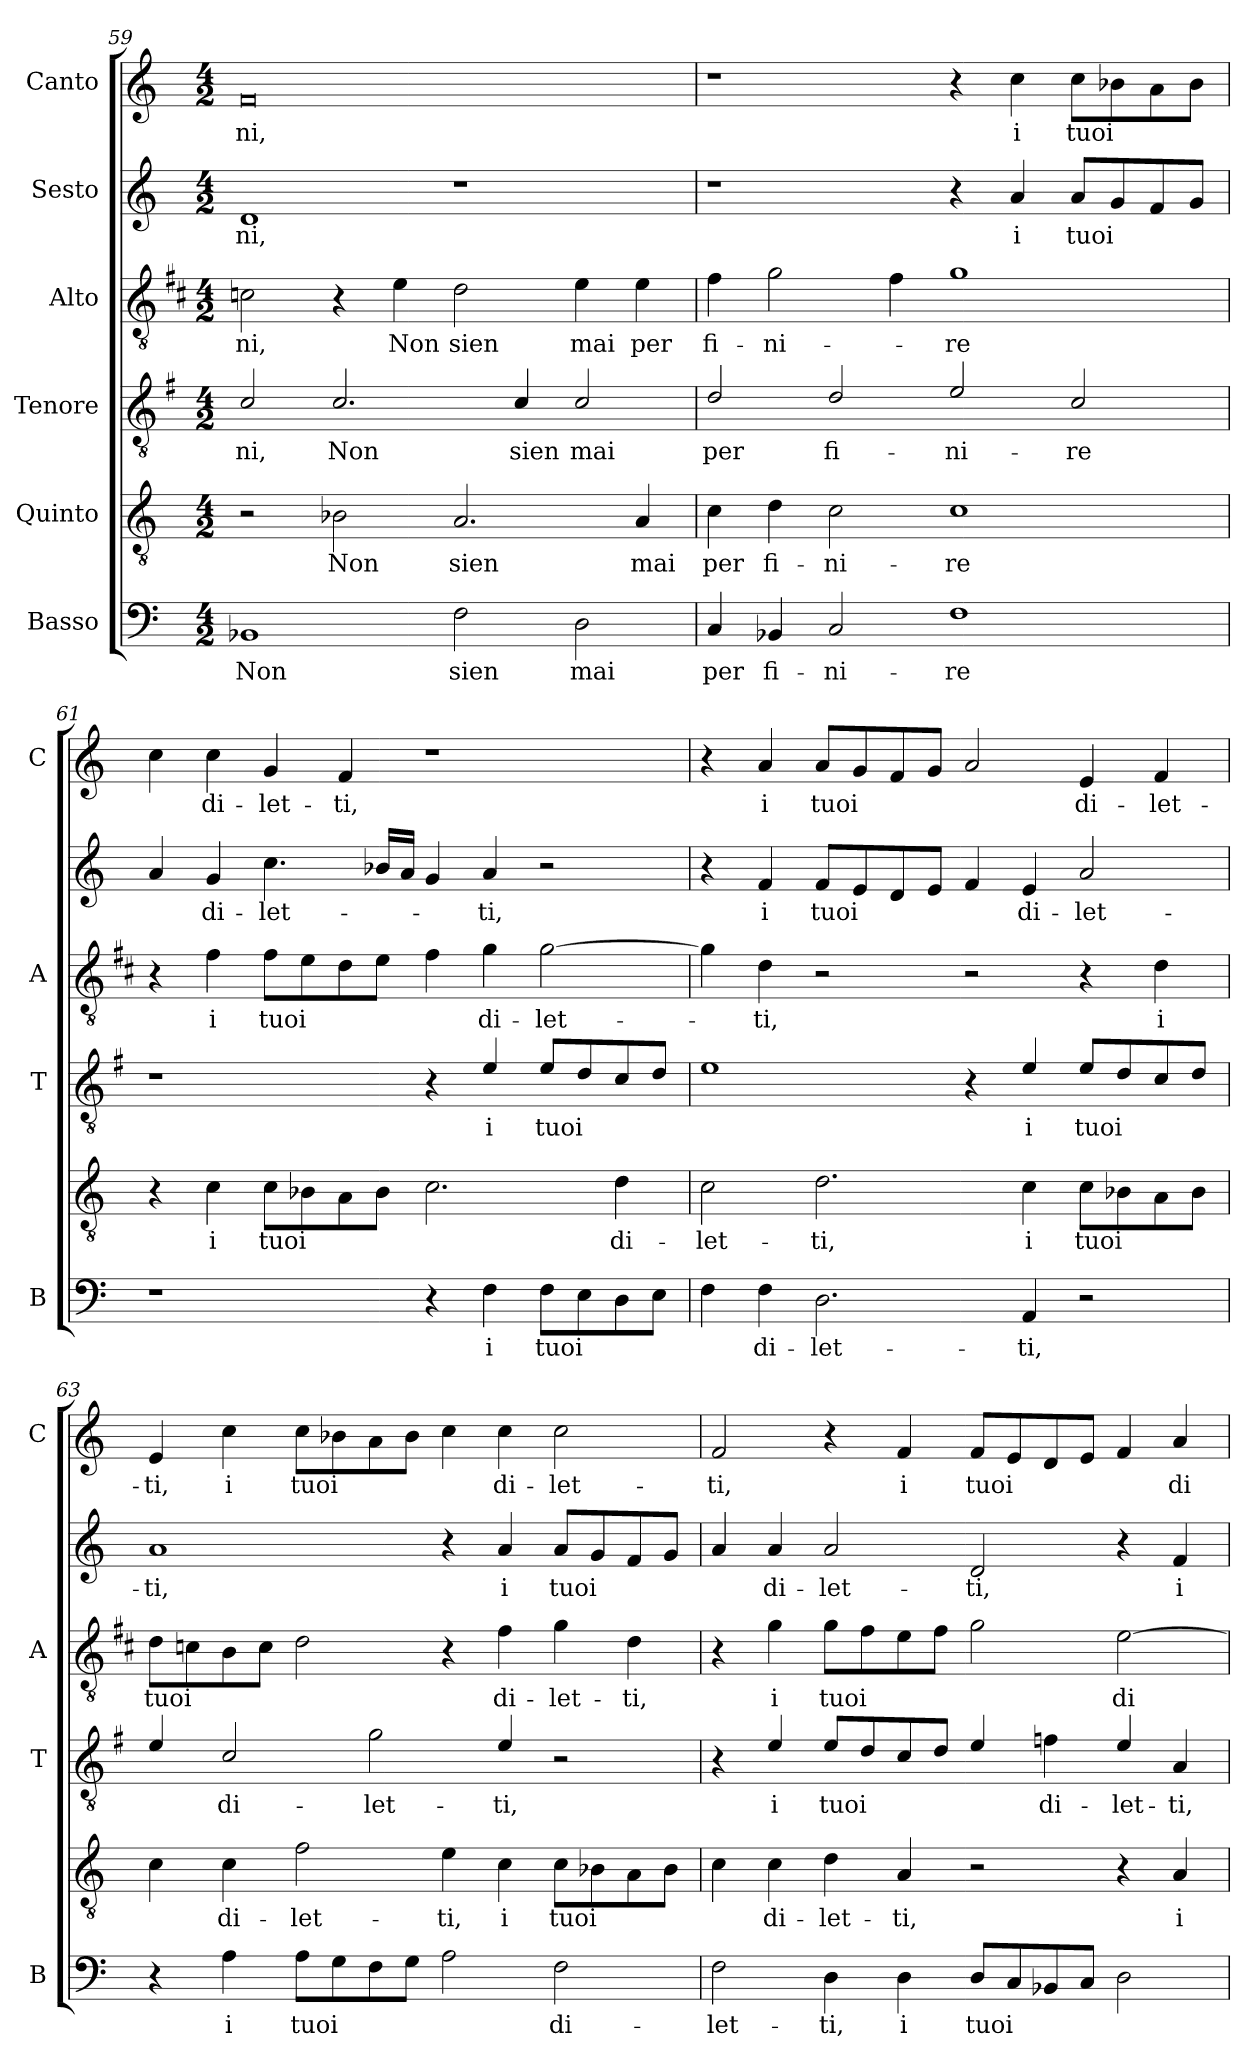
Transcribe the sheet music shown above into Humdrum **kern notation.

**kern	**text	**kern	**text	**kern	**text	**kern	**text	**kern	**text	**kern	**text
*part6	*part6	*part5	*part5	*part4	*part4	*part3	*part3	*part2	*part2	*part1	*part1
*staff6	*staff6	*staff5	*staff5	*staff4	*staff4	*staff3	*staff3	*staff2	*staff2	*staff1	*staff1
*I"Basso	*	*I"Quinto	*	*I"Tenore	*	*I"Alto	*	*I"Sesto	*	*I"Canto	*
*I'B	*	*	*	*I'T	*	*I'A	*	*	*	*I'C	*
*clefF4	*	*clefGv2	*	*clefGv2	*	*clefGv2	*	*clefG2	*	*clefG2	*
*	*	*	*	*ITrd4c7	*	*ITrd1c2	*	*	*	*	*
*k[]	*	*k[]	*	*k[]	*	*k[]	*	*k[]	*	*k[]	*
*C:	*	*C:	*	*C:	*	*C:	*	*C:	*	*C:	*
*M4/2	*	*M4/2	*	*M4/2	*	*M4/2	*	*M4/2	*	*M4/2	*
=59	=59	=59	=59	=59	=59	=59	=59	=59	=59	=59	=59
!	!LO:LY:b	!	!	!	!LO:LY:b	!	!LO:LY:b	!	!LO:LY:b	!	!LO:LY:b
1BB-X	Non	2r	.	2F/	-ni,	2B-X\	-ni,	1d	-ni,	0f	-ni,
!	!	!	!LO:LY:b	!	!LO:LY:b	!	!	!	!	!	!
.	.	2B-X\	Non	2.F/	Non	4r	.	.	.	.	.
!	!	!	!	!	!	!	!LO:LY:b	!	!	!	!
.	.	.	.	.	.	4d\	Non	.	.	.	.
!	!LO:LY:b	!	!LO:LY:b	!	!	!	!LO:LY:b	!	!	!	!
2F\	sien	2.A/	sien	.	.	2c\	sien	1r	.	.	.
!	!	!	!	!	!LO:LY:b	!	!	!	!	!	!
.	.	.	.	4F/	sien	.	.	.	.	.	.
!	!LO:LY:b	!	!	!	!LO:LY:b	!	!LO:LY:b	!	!	!	!
2D\	mai	.	.	2F/	mai	4d\	mai	.	.	.	.
!	!	!	!LO:LY:b	!	!	!	!LO:LY:b	!	!	!	!
.	.	4A/	mai	.	.	4d\	per	.	.	.	.
!!LO:LB:g=z
=60	=60	=60	=60	=60	=60	=60	=60	=60	=60	=60	=60
!	!LO:LY:b	!	!LO:LY:b	!	!LO:LY:b	!	!LO:LY:b	!	!	!	!
4C/	per	4c\	per	2G/	per	4e\	fi-	1r	.	1r	.
!	!LO:LY:b	!	!LO:LY:b	!	!	!	!LO:LY:b	!	!	!	!
4BB-X/	fi-	4d\	fi-	.	.	2f\	-ni-	.	.	.	.
!	!LO:LY:b	!	!LO:LY:b	!	!LO:LY:b	!	!	!	!	!	!
2C/	-ni-	2c\	-ni-	2G/	fi-	.	.	.	.	.	.
.	.	.	.	.	.	4e\	.	.	.	.	.
!	!LO:LY:b	!	!LO:LY:b	!	!LO:LY:b	!	!LO:LY:b	!	!	!	!
1F	-re	1c	-re	2A/	-ni-	1f	-re	4r	.	4r	.
!	!	!	!	!	!	!	!	!	!LO:LY:b	!	!LO:LY:b
.	.	.	.	.	.	.	.	4a/	i	4cc\	i
!	!	!	!	!	!LO:LY:b	!	!	!	!LO:LY:b	!	!LO:LY:b
.	.	.	.	2F/	-re	.	.	8a/L	tuoi	8cc\L	tuoi
.	.	.	.	.	.	.	.	8g/	.	8b-X\	.
.	.	.	.	.	.	.	.	8f/	.	8a\	.
.	.	.	.	.	.	.	.	8g/J	.	8b-\J	.
=61	=61	=61	=61	=61	=61	=61	=61	=61	=61	=61	=61
!	!	!	!	!	!	!	!	!	!LO:LY:b	!	!LO:LY:b
1r	.	4r	.	1r	.	4r	.	4a/	_	4cc\	_
!	!	!	!LO:LY:b	!	!	!	!LO:LY:b	!	!LO:LY:b	!	!LO:LY:b
.	.	4c\	i	.	.	4e\	i	4g/	di-	4cc\	di-
!	!	!	!LO:LY:b	!	!	!	!LO:LY:b	!	!LO:LY:b	!	!LO:LY:b
.	.	8c\L	tuoi	.	.	8e\L	tuoi	4.cc\	-let-	4g/	-let-
.	.	8B-X\	.	.	.	8d\	.	.	.	.	.
!	!	!	!	!	!	!	!	!	!	!	!LO:LY:b
.	.	8A\	.	.	.	8c\	.	.	.	4f/	-ti,
.	.	8B-\J	.	.	.	8d\J	.	16b-X/LL	.	.	.
.	.	.	.	.	.	.	.	16a/JJ	.	.	.
!	!	!	!LO:LY:b	!	!	!	!LO:LY:b	!	!	!	!
4r	.	2.c\	_	4r	.	4e\	_	4g/	.	1r	.
!	!LO:LY:b	!	!	!	!LO:LY:b	!	!LO:LY:b	!	!LO:LY:b	!	!
4F\	i	.	.	4A/	i	4f\	di-	4a/	-ti,	.	.
!	!LO:LY:b	!	!	!	!LO:LY:b	!	!LO:LY:b	!	!	!	!
8F\L	tuoi	.	.	8A/L	tuoi	[2f\	-let-	2r	.	.	.
8E\	.	.	.	8G/	.	.	.	.	.	.	.
!	!	!	!LO:LY:b	!	!	!	!	!	!	!	!
8D\	.	4d\	di-	8F/	.	.	.	.	.	.	.
8E\J	.	.	.	8G/J	.	.	.	.	.	.	.
=62	=62	=62	=62	=62	=62	=62	=62	=62	=62	=62	=62
!	!LO:LY:b	!	!LO:LY:b	!	!LO:LY:b	!	!	!	!	!	!
4F\	_	2c\	-let-	1A	_	4f\]	.	4r	.	4r	.
!	!LO:LY:b	!	!	!	!	!	!LO:LY:b	!	!LO:LY:b	!	!LO:LY:b
4F\	di-	.	.	.	.	4c\	-ti,	4f/	i	4a/	i
!	!LO:LY:b	!	!LO:LY:b	!	!	!	!	!	!LO:LY:b	!	!LO:LY:b
2.D\	-let-	2.d\	-ti,	.	.	2r	.	8f/L	tuoi	8a/L	tuoi
.	.	.	.	.	.	.	.	8e/	.	8g/	.
.	.	.	.	.	.	.	.	8d/	.	8f/	.
.	.	.	.	.	.	.	.	8e/J	.	8g/J	.
!	!	!	!	!	!	!	!	!	!LO:LY:b	!	!LO:LY:b
.	.	.	.	4r	.	2r	.	4f/	_	2a/	_
!	!LO:LY:b	!	!LO:LY:b	!	!LO:LY:b	!	!	!	!LO:LY:b	!	!
4AA/	-ti,	4c\	i	4A/	i	.	.	4e/	di-	.	.
!	!	!	!LO:LY:b	!	!LO:LY:b	!	!	!	!LO:LY:b	!	!LO:LY:b
2r	.	8c\L	tuoi	8A/L	tuoi	4r	.	2a/	-let-	4e/	di-
.	.	8B-X\	.	8G/	.	.	.	.	.	.	.
!	!	!	!	!	!	!	!LO:LY:b	!	!	!	!LO:LY:b
.	.	8A\	.	8F/	.	4c\	i	.	.	4f/	-let-
.	.	8B-\J	.	8G/J	.	.	.	.	.	.	.
=63	=63	=63	=63	=63	=63	=63	=63	=63	=63	=63	=63
!	!	!	!LO:LY:b	!	!LO:LY:b	!	!LO:LY:b	!	!LO:LY:b	!	!LO:LY:b
4r	.	4c\	_	4A/	_	8c\L	tuoi	1a	-ti,	4e/	-ti,
.	.	.	.	.	.	8B-X\	.	.	.	.	.
!	!LO:LY:b	!	!LO:LY:b	!	!LO:LY:b	!	!	!	!	!	!LO:LY:b
4A\	i	4c\	di-	2F/	di-	8A\	.	.	.	4cc\	i
.	.	.	.	.	.	8B-\J	.	.	.	.	.
!	!LO:LY:b	!	!LO:LY:b	!	!	!	!LO:LY:b	!	!	!	!LO:LY:b
8A\L	tuoi	2f\	-let-	.	.	2c\	_	.	.	8cc\L	tuoi
8G\	.	.	.	.	.	.	.	.	.	8b-X\	.
!	!	!	!	!	!LO:LY:b	!	!	!	!	!	!
8F\	.	.	.	2c\	-let-	.	.	.	.	8a\	.
8G\J	.	.	.	.	.	.	.	.	.	8b-\J	.
!	!LO:LY:b	!	!LO:LY:b	!	!	!	!	!	!	!	!LO:LY:b
2A\	_	4e\	-ti,	.	.	4r	.	4r	.	4cc\	_
!	!	!	!LO:LY:b	!	!LO:LY:b	!	!LO:LY:b	!	!LO:LY:b	!	!LO:LY:b
.	.	4c\	i	4A/	-ti,	4e\	di-	4a/	i	4cc\	di-
!	!LO:LY:b	!	!LO:LY:b	!	!	!	!LO:LY:b	!	!LO:LY:b	!	!LO:LY:b
2F\	di-	8c\L	tuoi	2r	.	4f\	-let-	8a/L	tuoi	2cc\	-let-
.	.	8B-X\	.	.	.	.	.	8g/	.	.	.
!	!	!	!	!	!	!	!LO:LY:b	!	!	!	!
.	.	8A\	.	.	.	4c\	-ti,	8f/	.	.	.
.	.	8B-\J	.	.	.	.	.	8g/J	.	.	.
=64	=64	=64	=64	=64	=64	=64	=64	=64	=64	=64	=64
!	!LO:LY:b	!	!LO:LY:b	!	!	!	!	!	!LO:LY:b	!	!LO:LY:b
2F\	-let-	4c\	_	4r	.	4r	.	4a/	_	2f/	-ti,
!	!	!	!LO:LY:b	!	!LO:LY:b	!	!LO:LY:b	!	!LO:LY:b	!	!
.	.	4c\	di-	4A/	i	4f\	i	4a/	di-	.	.
!	!LO:LY:b	!	!LO:LY:b	!	!LO:LY:b	!	!LO:LY:b	!	!LO:LY:b	!	!
4D\	-ti,	4d\	-let-	8A/L	tuoi	8f\L	tuoi	2a/	-let-	4r	.
.	.	.	.	8G/	.	8e\	.	.	.	.	.
!	!LO:LY:b	!	!LO:LY:b	!	!	!	!	!	!	!	!LO:LY:b
4D\	i	4A/	-ti,	8F/	.	8d\	.	.	.	4f/	i
.	.	.	.	8G/J	.	8e\J	.	.	.	.	.
!	!LO:LY:b	!	!	!	!LO:LY:b	!	!LO:LY:b	!	!LO:LY:b	!	!LO:LY:b
8D/L	tuoi	2r	.	4A/	_	2f\	_	2d/	-ti,	8f/L	tuoi
8C/	.	.	.	.	.	.	.	.	.	8e/	.
!	!	!	!	!	!LO:LY:b	!	!	!	!	!	!
8BB-X/	.	.	.	4B-X\	di-	.	.	.	.	8d/	.
8C/J	.	.	.	.	.	.	.	.	.	8e/J	.
!	!LO:LY:b	!	!	!	!LO:LY:b	!	!LO:LY:b	!	!	!	!LO:LY:b
2D\	_	4r	.	4A/	-let-	[2d\	di-	4r	.	4f/	_
!	!	!	!LO:LY:b	!	!LO:LY:b	!	!	!	!LO:LY:b	!	!LO:LY:b
.	.	4A/	i	4D/	-ti,	.	.	4f/	i	4a/	di-
=	=	=	=	=	=	=	=	=	=	=	=
*-	*-	*-	*-	*-	*-	*-	*-	*-	*-	*-	*-
